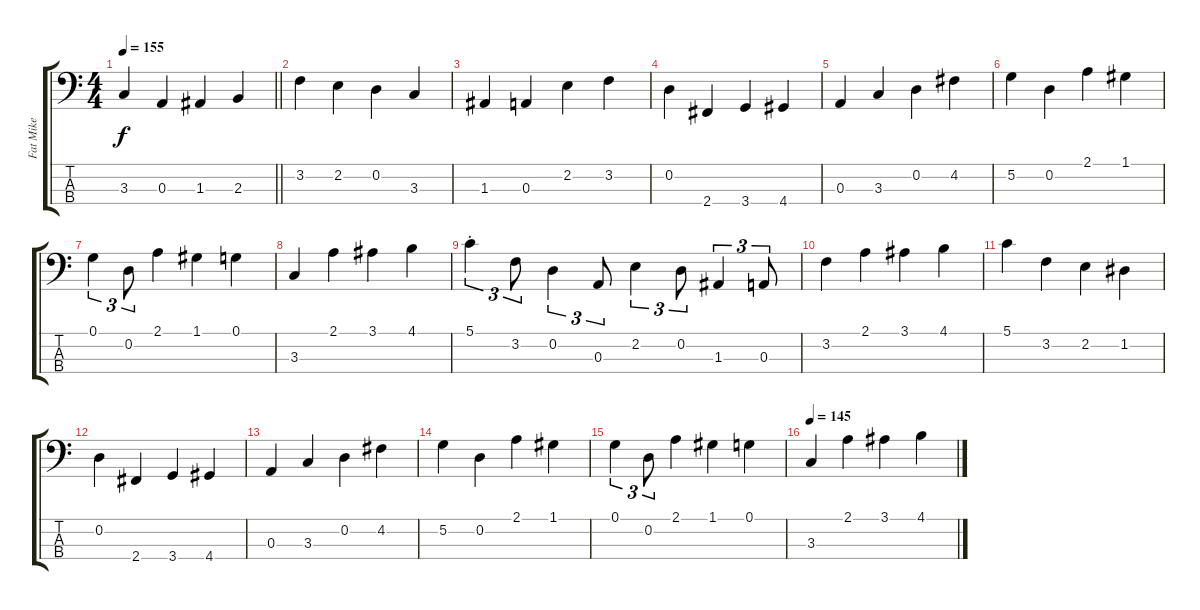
\track ("Fat Mike" "Fat Mike") {instrument electricbasspick}
\staff {score tabs}
\tuning (G2 D2 A1 E1) {hide}
\ts (4 4)
\tempo 155
\clef f4
\barLineRight lightlight
\ks c
3.3.4{dy f} 0.3.4 1.3.4 2.3.4 |
\section ("" "")
3.2.4 2.2.4 0.2.4 3.3.4 |
1.3.4 0.3.4 2.2.4 3.2.4 |
0.2.4 2.4.4 3.4.4 4.4.4 |
0.3.4 3.3.4 0.2.4 4.2.4 |
5.2.4 0.2.4 2.1.4 1.1.4 |
0.1.4{tu (3 2)} 0.2.8{tu (3 2)} 2.1.4 1.1.4 0.1.4 |
3.3.4 2.1.4 3.1.4 4.1.4 |
5.1{st}.4{tu (3 2)} 3.2.8{tu (3 2)} 0.2.4{tu (3 2)} 0.3.8{tu (3 2)} 2.2.4{tu (3 2)} 0.2.8{tu (3 2)} 1.3.4{tu (3 2)} 0.3.8{tu (3 2)} |
3.2.4 2.1.4 3.1.4 4.1.4 |
5.1.4 3.2.4 2.2.4 1.2.4 |
0.2.4 2.4.4 3.4.4 4.4.4 |
0.3.4 3.3.4 0.2.4 4.2.4 |
5.2.4 0.2.4 2.1.4 1.1.4 |
0.1.4{tu (3 2)} 0.2.8{tu (3 2)} 2.1.4 1.1.4 0.1.4 |
\tempo 145
3.3.4 2.1.4 3.1.4 4.1.4
